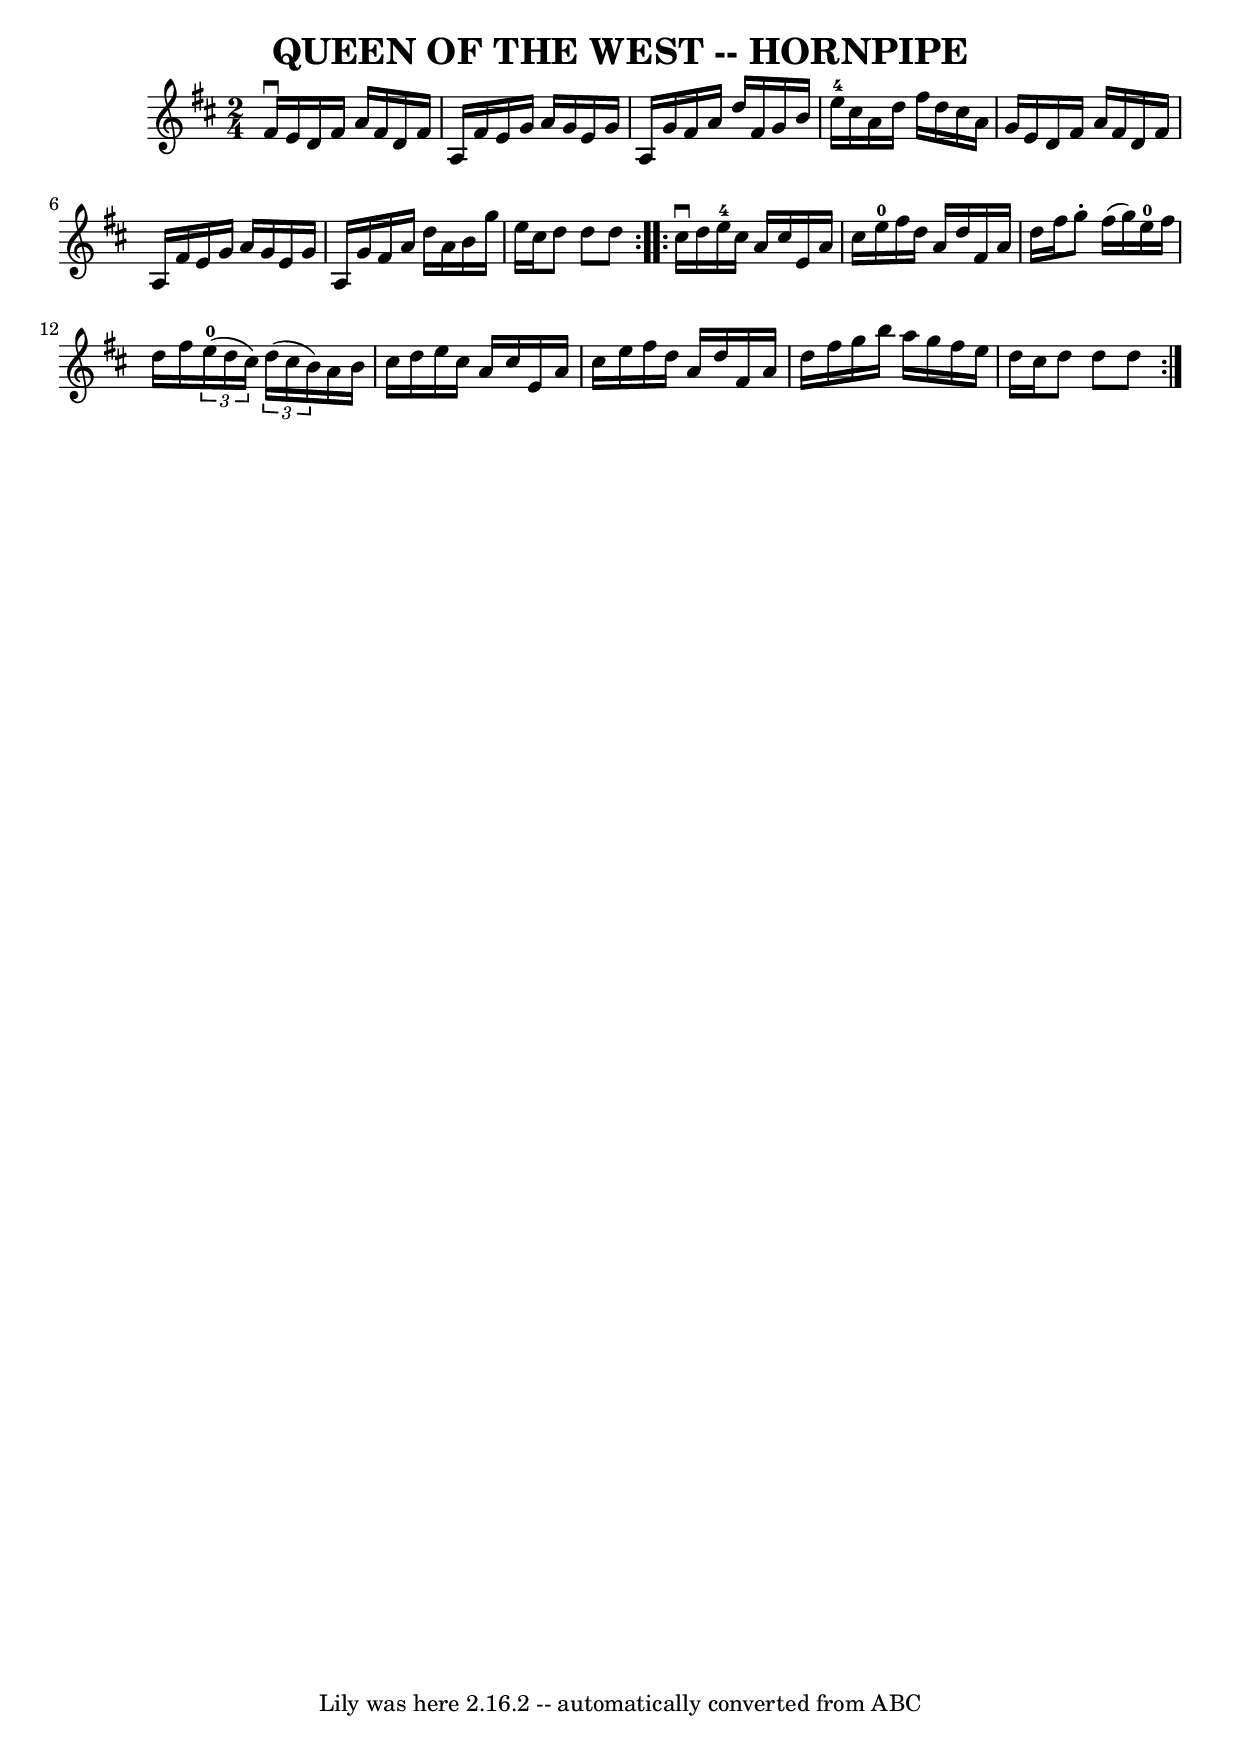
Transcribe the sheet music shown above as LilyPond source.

\version "2.16.2"
\include "Mammoth.ily"
\header {
	%% book = "Ryan's Mammoth Collection of Fiddle Tunes"
	crossRefNumber = "1"
	footnotes = ""
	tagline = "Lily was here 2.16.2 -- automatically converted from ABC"
	title = "QUEEN OF THE WEST -- HORNPIPE"
}
voicedefault =  {


\repeat volta 2 {
\time 2/4 
\key d \major fis'16^\downbow e'16        |
 d'16    
fis'16 a'16 fis'16 d'16 fis'16 a16 fis'16    |
 e'16  
 g'16 a'16 g'16 e'16 g'16 a16 g'16    |
 fis'16    
a'16 d''16 fis'16 g'16 b'16 e''16-4 cis''16    |
   
a'16 d''16 fis''16 d''16 cis''16 a'16 g'16 e'16    
|
     |
 d'16 fis'16 a'16 fis'16 d'16 fis'16    
a16 fis'16    |
 e'16 g'16 a'16 g'16 e'16 g'16 a16 
 g'16    |
 fis'16 a'16 d''16 a'16 b'16 g''16 e''16 
 cis''16    |
 d''8 d''8 d''8    }     \repeat volta 2 {   
cis''16^\downbow d''16        |
 e''16-4 cis''16 a'16    
cis''16 e'16 a'16 cis''16 e''16-0   |
 fis''16 d''16  
 a'16 d''16 fis'16 a'16 d''16 fis''16    |
 g''8 -.   
fis''16 (g''16) e''16-0 fis''16 d''16 fis''16    |
  
 \times 2/3 { e''16-0(d''16 cis''16) }   \times 2/3 { d''16 (
 cis''16 b'16) } a'16 b'16 cis''16 d''16    |
     
|
 e''16 cis''16 a'16 cis''16 e'16 a'16 cis''16    
e''16    |
 fis''16 d''16 a'16 d''16 fis'16 a'16    
d''16 fis''16    |
 g''16 b''16 a''16 g''16 fis''16    
e''16 d''16 cis''16    |
 d''8 d''8 d''8    }   
}

\score{
    <<

	\context Staff="default"
	{
	    \voicedefault 
	}

    >>
	\layout {
	}
	\midi {}
}
